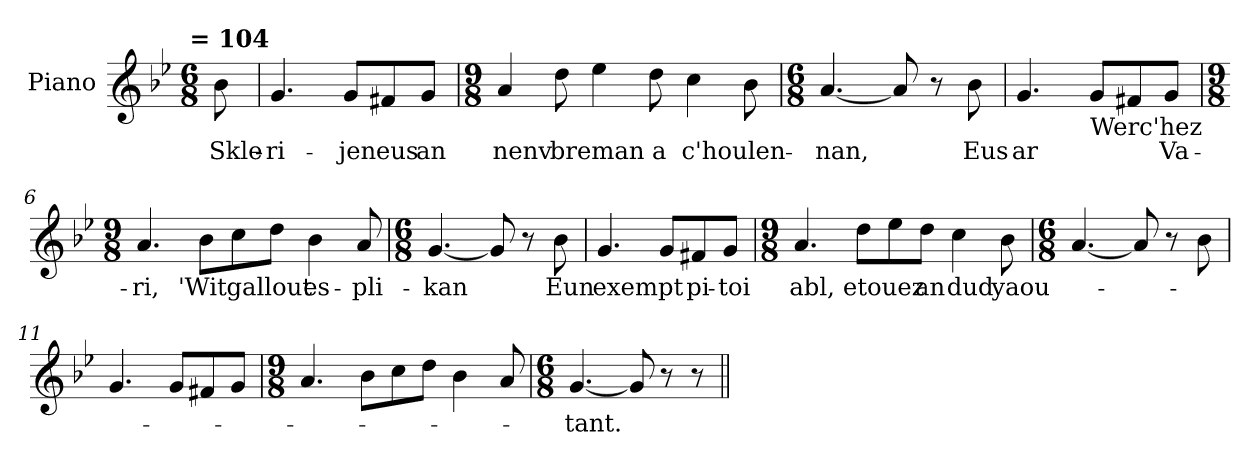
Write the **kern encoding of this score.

**kern	**text
*part1	*part1
*staff1	*staff1
*I"Piano	*
*I'Pno	*
*clefG2	*
*k[b-e-]	*
!!LO:TX:omd:t= = 104
*M6/8	*
*MM156	*
=1	=1
8b-\	Skle-
=2	=2
4.g/	-ri-
8g/L	-jen
8f#X/	eus
8g/J	an
=3	=3
*M9/8	*
4a/	nenv
8dd\	breman
4ee-\	.
8dd\	a
4cc\	c'houlen-
8b-\	.
=4	=4
*M6/8	*
[4.a/	-nan,
8a/]	.
8r	.
8b-\	Eus
=5	=5
4.g/	ar
!LO:TX:b:t=Werc'hez	!
8g/L	.
8f#X/	.
8g/J	Va-
=6	=6
*M9/8	*
4.a/	-ri,
8b-\L	'Wit
8cc\	gallout
8dd\J	.
4b-\	es-
8a/	-pli­-
=7	=7
*M6/8	*
[4.g/	-kan
8g/]	.
8r	.
8b-\	Eun
=8	=8
4.g/	exempt
8g/L	.
8f#X/	pi-
8g/J	-toi
=9	=9
*M9/8	*
4.a/	abl,
8dd\L	etouez
8ee-\	.
8dd\J	an
4cc\	dud
8b-\	yaou-
=10	=10
*M6/8	*
[4.a/	.
8a/]	.
8r	.
8b-\	.
=11	=11
4.g/	.
8g/L	.
8f#X/	.
8g/J	.
=12	=12
*M9/8	*
4.a/	.
8b-\L	.
8cc\	.
8dd\J	.
4b-\	.
8a/	.
=13	=13
*M6/8	*
[4.g/	-tant.
8g/]	.
8r	.
8r	.
=||	=||
*-	*-
